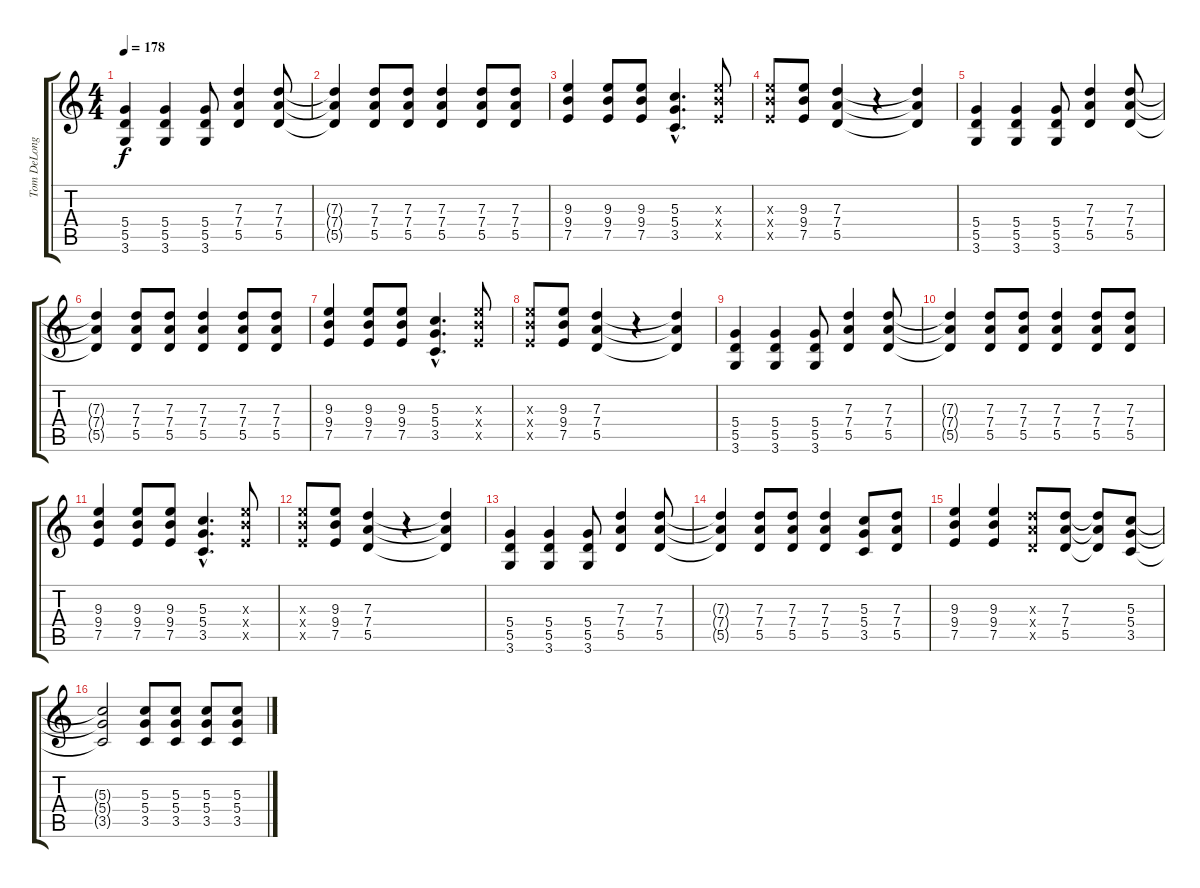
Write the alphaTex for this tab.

\track ("Tom DeLonge (Rythm-Guitar)" "Tom DeLong") {instrument distortionguitar}
\staff {score tabs}
\tuning (E4 B3 G3 D3 A2 E2) {hide}
\ts (4 4)
\tempo 178
\clef g2
\ks c
(5.4 5.5 3.6).4{dy f} (5.4 5.5 3.6).4 (5.4 5.5 3.6).8 (7.3 7.4 5.5).4 (7.3 7.4 5.5).8 |
(7.3{t} 7.4{t} 5.5{t}).4 (7.3 7.4 5.5).8 (7.3 7.4 5.5).8 (7.3 7.4 5.5).4 (7.3 7.4 5.5).8 (7.3 7.4 5.5).8 |
(9.3 9.4 7.5).4 (9.3 9.4 7.5).8 (9.3 9.4 7.5).8 (5.3{hac} 5.4{hac} 3.5{hac}).4{d} (9.3{x} 9.4{x} 7.5{x}).8 |
(9.3{x} 9.4{x} 7.5{x}).8 (9.3 9.4 7.5).8 (7.3 7.4 5.5).4 r.4 (7.3{t} 7.4{t} 5.5{t}).4 |
(5.4 5.5 3.6).4 (5.4 5.5 3.6).4 (5.4 5.5 3.6).8 (7.3 7.4 5.5).4 (7.3 7.4 5.5).8 |
(7.3{t} 7.4{t} 5.5{t}).4 (7.3 7.4 5.5).8 (7.3 7.4 5.5).8 (7.3 7.4 5.5).4 (7.3 7.4 5.5).8 (7.3 7.4 5.5).8 |
(9.3 9.4 7.5).4 (9.3 9.4 7.5).8 (9.3 9.4 7.5).8 (5.3{hac} 5.4{hac} 3.5{hac}).4{d} (9.3{x} 9.4{x} 7.5{x}).8 |
(9.3{x} 9.4{x} 7.5{x}).8 (9.3 9.4 7.5).8 (7.3 7.4 5.5).4 r.4 (7.3{t} 7.4{t} 5.5{t}).4 |
(5.4 5.5 3.6).4 (5.4 5.5 3.6).4 (5.4 5.5 3.6).8 (7.3 7.4 5.5).4 (7.3 7.4 5.5).8 |
(7.3{t} 7.4{t} 5.5{t}).4 (7.3 7.4 5.5).8 (7.3 7.4 5.5).8 (7.3 7.4 5.5).4 (7.3 7.4 5.5).8 (7.3 7.4 5.5).8 |
(9.3 9.4 7.5).4 (9.3 9.4 7.5).8 (9.3 9.4 7.5).8 (5.3{hac} 5.4{hac} 3.5{hac}).4{d} (9.3{x} 9.4{x} 7.5{x}).8 |
(9.3{x} 9.4{x} 7.5{x}).8 (9.3 9.4 7.5).8 (7.3 7.4 5.5).4 r.4 (7.3{t} 7.4{t} 5.5{t}).4 |
(5.4 5.5 3.6).4 (5.4 5.5 3.6).4 (5.4 5.5 3.6).8 (7.3 7.4 5.5).4 (7.3 7.4 5.5).8 |
(7.3{t} 7.4{t} 5.5{t}).4 (7.3 7.4 5.5).8 (7.3 7.4 5.5).8 (7.3 7.4 5.5).4 (5.3 5.4 3.5).8 (7.3 7.4 5.5).8 |
(9.3 9.4 7.5).4 (9.3 9.4 7.5).4 (7.3{x} 7.4{x} 5.5{x}).8 (7.3 7.4 5.5).8 (7.3{t} 7.4{t} 5.5{t}).8 (5.3 5.4 3.5).8 |
(5.3{t} 5.4{t} 3.5{t}).2 (5.3 5.4 3.5).8 (5.3 5.4 3.5).8 (5.3 5.4 3.5).8 (5.3 5.4 3.5).8
